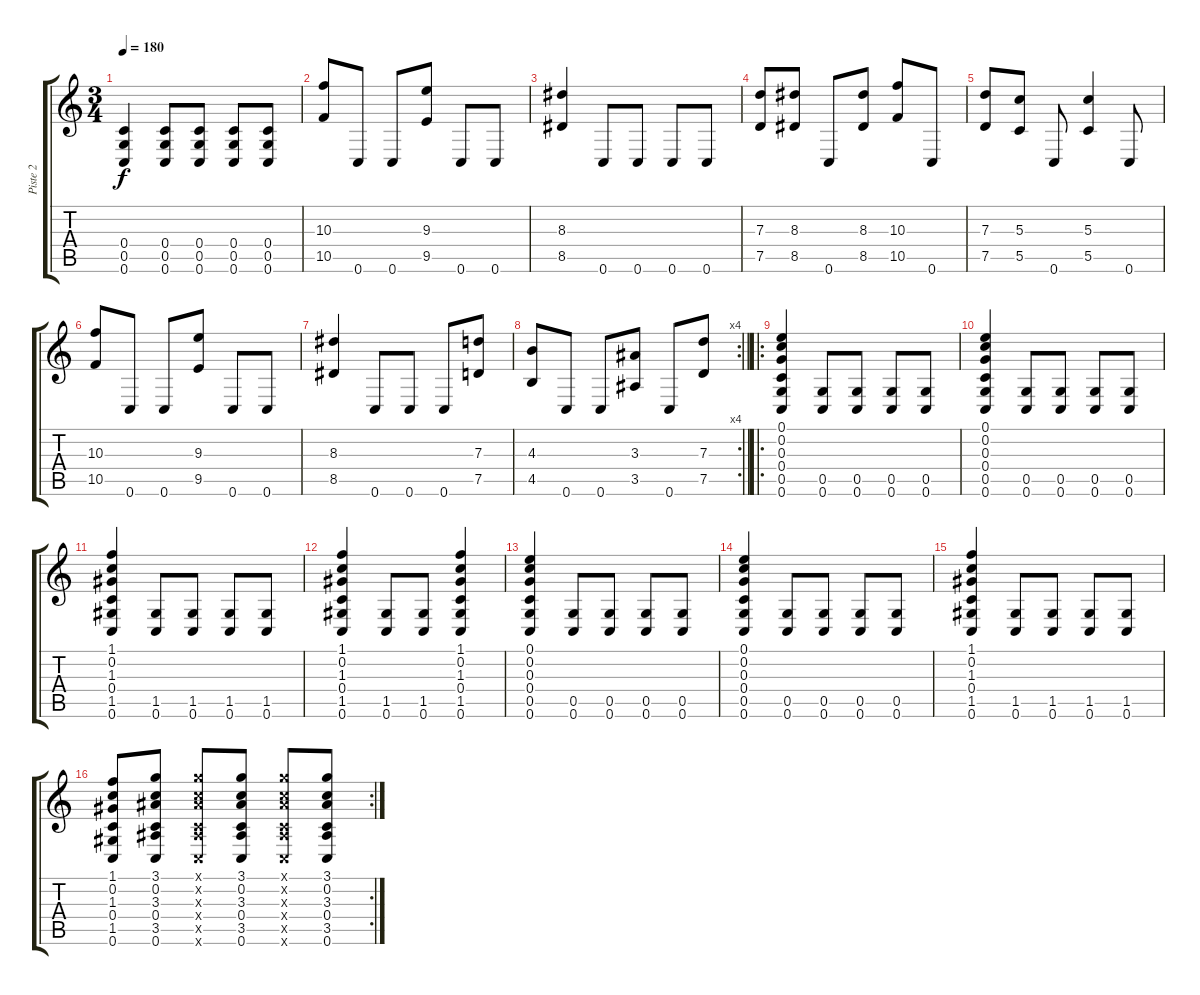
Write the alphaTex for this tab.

\track ("Piste 2" "Piste 2") {instrument distortionguitar}
\staff {score tabs}
\tuning (E4 C4 G3 C3 G2 C2) {hide}
\ts (3 4)
\tempo 180
\clef g2
\ks c
(0.4 0.5 0.6).4{dy f} (0.4 0.5 0.6).8 (0.4 0.5 0.6).8 (0.4 0.5 0.6).8 (0.4 0.5 0.6).8 |
(10.3 10.5).8 0.6.8 0.6.8 (9.3 9.5).8 0.6.8 0.6.8 |
(8.3 8.5).4 0.6.8 0.6.8 0.6.8 0.6.8 |
(7.3 7.5).8 (8.3 8.5).8 0.6.8 (8.3 8.5).8 (10.3 10.5).8 0.6.8 |
(7.3 7.5).8 (5.3 5.5).8 0.6.8 (5.3 5.5).4 0.6.8 |
(10.3 10.5).8 0.6.8 0.6.8 (9.3 9.5).8 0.6.8 0.6.8 |
(8.3 8.5).4 0.6.8 0.6.8 0.6.8 (7.3 7.5).8 |
\rc 4
\barLineRight lightlight
(4.3 4.5).8 0.6.8 0.6.8 (3.3 3.5).8 0.6.8 (7.3 7.5).8 |
\ro
\section ("" "")
(0.1 0.2 0.3 0.4 0.5 0.6).4 (0.5 0.6).8 (0.5 0.6).8 (0.5 0.6).8 (0.5 0.6).8 |
(0.1 0.2 0.3 0.4 0.5 0.6).4 (0.5 0.6).8 (0.5 0.6).8 (0.5 0.6).8 (0.5 0.6).8 |
(1.1 0.2 1.3 0.4 1.5 0.6).4 (1.5 0.6).8 (1.5 0.6).8 (1.5 0.6).8 (1.5 0.6).8 |
(1.1 0.2 1.3 0.4 1.5 0.6).4 (1.5 0.6).8 (1.5 0.6).8 (1.1 0.2 1.3 0.4 1.5 0.6).4 |
(0.1 0.2 0.3 0.4 0.5 0.6).4 (0.5 0.6).8 (0.5 0.6).8 (0.5 0.6).8 (0.5 0.6).8 |
(0.1 0.2 0.3 0.4 0.5 0.6).4 (0.5 0.6).8 (0.5 0.6).8 (0.5 0.6).8 (0.5 0.6).8 |
(1.1 0.2 1.3 0.4 1.5 0.6).4 (1.5 0.6).8 (1.5 0.6).8 (1.5 0.6).8 (1.5 0.6).8 |
\rc 2
(1.1 0.2 1.3 0.4 1.5 0.6).8 (3.1 0.2 3.3 0.4 3.5 0.6).8 (3.1{x} 0.2{x} 3.3{x} 0.4{x} 3.5{x} 0.6{x}).8 (3.1 0.2 3.3 0.4 3.5 0.6).8 (3.1{x} 0.2{x} 3.3{x} 0.4{x} 3.5{x} 0.6{x}).8 (3.1 0.2 3.3 0.4 3.5 0.6).8
